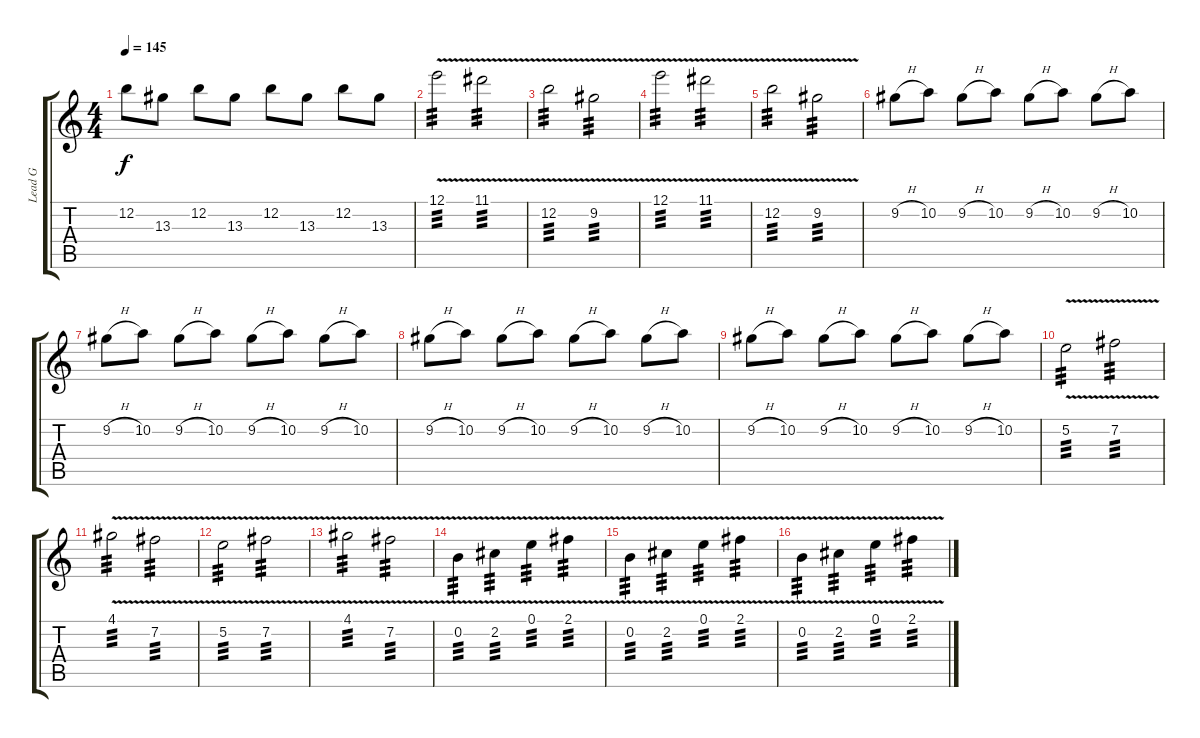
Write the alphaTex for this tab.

\track ("Lead G" "Lead G") {instrument overdrivenguitar}
\staff {score tabs}
\tuning (E4 B3 G3 D3 A2 E2) {hide}
\ts (4 4)
\tempo 145
\clef g2
\ks c
12.2.8{dy f} 13.3.8 12.2.8 13.3.8 12.2.8 13.3.8 12.2.8 13.3.8 |
12.1{v}.2{tp 3} 11.1{v}.2{tp 3} |
12.2{v}.2{tp 3} 9.2{v}.2{tp 3} |
12.1{v}.2{tp 3} 11.1{v}.2{tp 3} |
12.2{v}.2{tp 3} 9.2{v}.2{tp 3} |
9.2{h}.8 10.2.8 9.2{h}.8 10.2.8 9.2{h}.8 10.2.8 9.2{h}.8 10.2.8 |
9.2{h}.8 10.2.8 9.2{h}.8 10.2.8 9.2{h}.8 10.2.8 9.2{h}.8 10.2.8 |
9.2{h}.8 10.2.8 9.2{h}.8 10.2.8 9.2{h}.8 10.2.8 9.2{h}.8 10.2.8 |
9.2{h}.8 10.2.8 9.2{h}.8 10.2.8 9.2{h}.8 10.2.8 9.2{h}.8 10.2.8 |
5.2{v}.2{tp 3 volume 16 balance 11} 7.2{v}.2{tp 3} |
4.1{v}.2{tp 3} 7.2{v}.2{tp 3} |
5.2{v}.2{tp 3} 7.2{v}.2{tp 3} |
4.1{v}.2{tp 3} 7.2{v}.2{tp 3} |
0.2{v}.4{tp 3} 2.2{v}.4{tp 3} 0.1{v}.4{tp 3} 2.1{v}.4{tp 3} |
0.2{v}.4{tp 3} 2.2{v}.4{tp 3} 0.1{v}.4{tp 3} 2.1{v}.4{tp 3} |
0.2{v}.4{tp 3} 2.2{v}.4{tp 3} 0.1{v}.4{tp 3} 2.1{v}.4{tp 3}
